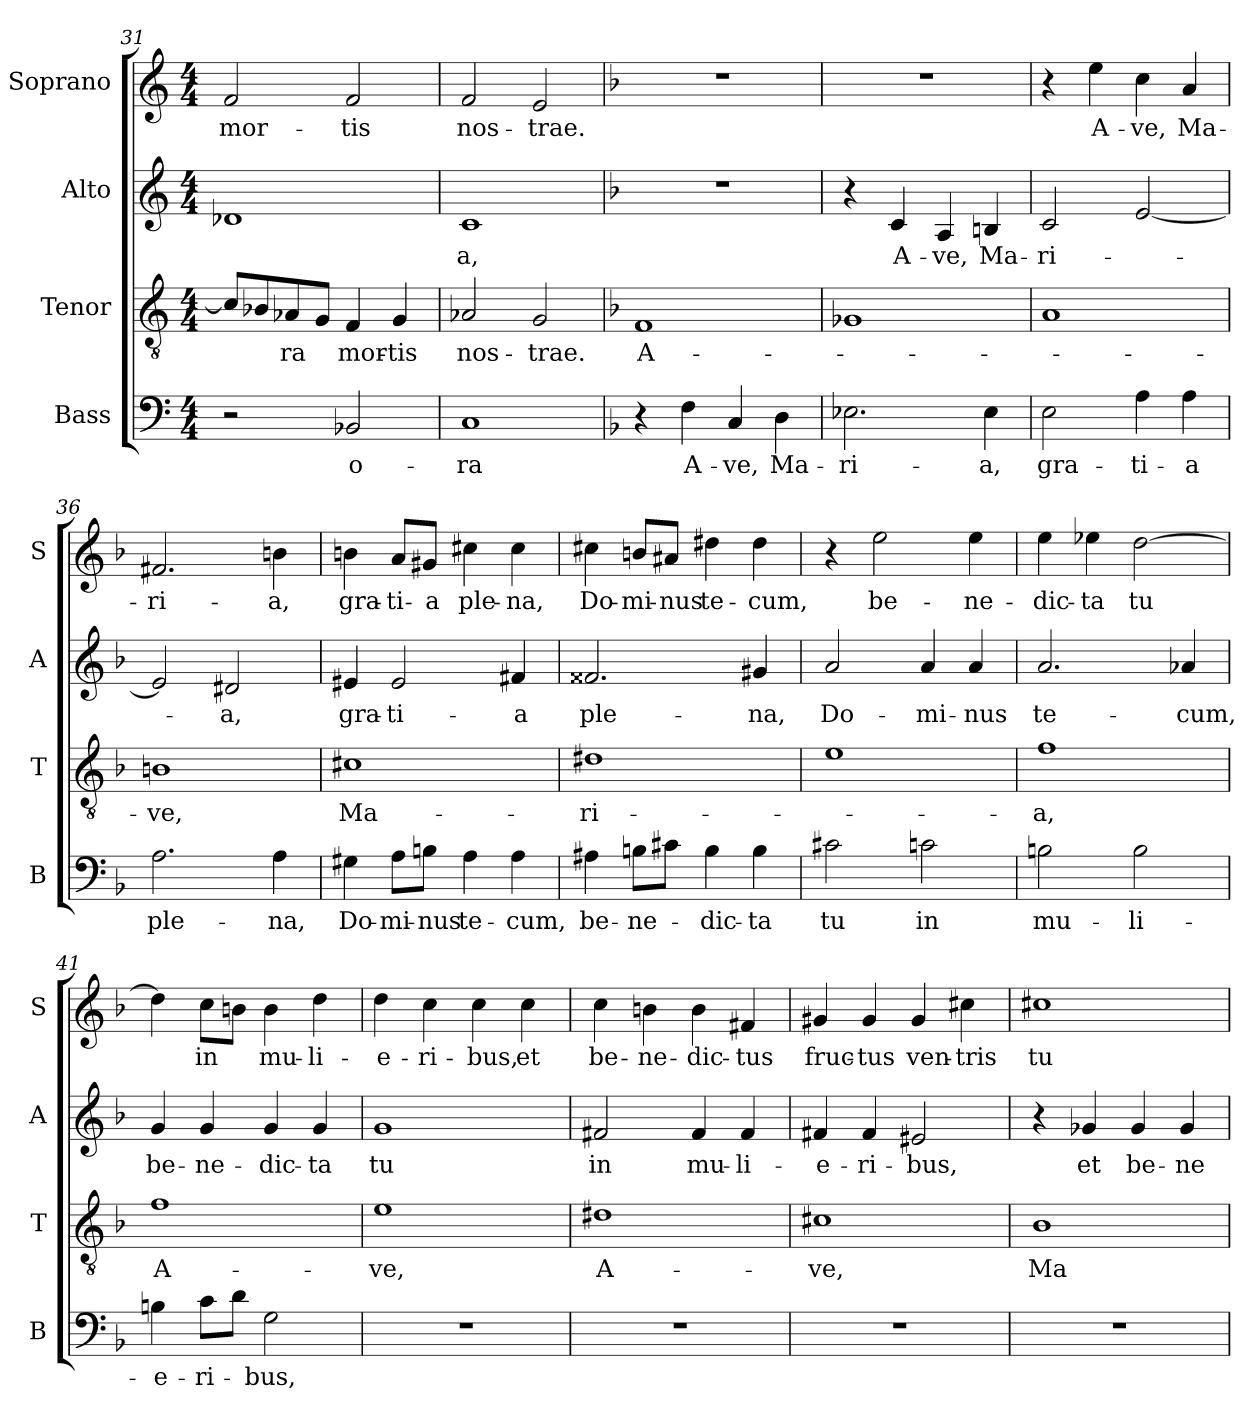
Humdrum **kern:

**kern	**text	**kern	**text	**kern	**text	**kern	**text
*part4	*part4	*part3	*part3	*part2	*part2	*part1	*part1
*staff4	*staff4	*staff3	*staff3	*staff2	*staff2	*staff1	*staff1
*I"Bass	*	*I"Tenor	*	*I"Alto	*	*I"Soprano	*
*I'B	*	*I'T	*	*I'A	*	*I'S	*
!!LO:LB:g=z
*clefF4	*	*clefGv2	*	*clefG2	*	*clefG2	*
*k[]	*	*k[]	*	*k[]	*	*k[]	*
*C:	*	*C:	*	*C:	*	*C:	*
*M4/4	*	*M4/4	*	*M4/4	*	*M4/4	*
=31	=31	=31	=31	=31	=31	=31	=31
!	!	!	!	!	!	!	!LO:LY:b
2r	.	8c/L]	.	1d-X	.	2f/	mor-
.	.	8B-X/	.	.	.	.	.
!	!	!	!LO:LY:b	!	!	!	!
.	.	8A-X/	-ra	.	.	.	.
.	.	8G/J	.	.	.	.	.
!	!LO:LY:b	!	!LO:LY:b	!	!	!	!LO:LY:b
2BB-X/	o-	4F/	mor-	.	.	2f/	-tis
!	!	!	!LO:LY:b	!	!	!	!
.	.	4G/	-tis	.	.	.	.
=32	=32	=32	=32	=32	=32	=32	=32
!	!LO:LY:b	!	!LO:LY:b	!	!LO:LY:b	!	!LO:LY:b
1C	-ra	2A-X/	nos-	1c	-a,	2f/	nos-
!	!	!	!LO:LY:b	!	!	!	!LO:LY:b
.	.	2G/	-trae.	.	.	2e/	-trae.
=33	=33	=33	=33	=33	=33	=33	=33
*k[b-]	*	*k[b-]	*	*k[b-]	*	*k[b-]	*
*F:	*	*F:	*	*F:	*	*F:	*
!	!	!	!LO:LY:b	!	!	!	!
4r	.	1F	A-	1r	.	1r	.
!	!LO:LY:b	!	!	!	!	!	!
4F\	A-	.	.	.	.	.	.
!	!LO:LY:b	!	!	!	!	!	!
4C/	-ve,	.	.	.	.	.	.
!	!LO:LY:b	!	!	!	!	!	!
4D\	Ma-	.	.	.	.	.	.
=34	=34	=34	=34	=34	=34	=34	=34
!	!LO:LY:b	!	!	!	!	!	!
2.E-X\	-ri-	1G-X	.	4r	.	1r	.
!	!	!	!	!	!LO:LY:b	!	!
.	.	.	.	4c/	A-	.	.
!	!	!	!	!	!LO:LY:b	!	!
.	.	.	.	4A/	-ve,	.	.
!	!LO:LY:b	!	!	!	!LO:LY:b	!	!
4E-\	-a,	.	.	4Bn/	Ma-	.	.
=35	=35	=35	=35	=35	=35	=35	=35
!	!LO:LY:b	!	!	!	!LO:LY:b	!	!
2E\	gra-	1A	.	2c/	-ri-	4r	.
!	!	!	!	!	!	!	!LO:LY:b
.	.	.	.	.	.	4ee\	A-
!	!LO:LY:b	!	!	!	!	!	!LO:LY:b
4A\	-ti-	.	.	[2e/	.	4cc\	-ve,
!	!LO:LY:b	!	!	!	!	!	!LO:LY:b
4A\	-a	.	.	.	.	4a/	Ma-
=36	=36	=36	=36	=36	=36	=36	=36
!	!LO:LY:b	!	!LO:LY:b	!	!	!	!LO:LY:b
2.A\	ple-	1Bn	-ve,	2e/]	.	2.f#X/	-ri-
!	!	!	!	!	!LO:LY:b	!	!
.	.	.	.	2d#X/	-a,	.	.
!	!LO:LY:b	!	!	!	!	!	!LO:LY:b
4A\	-na,	.	.	.	.	4bn\	-a,
!!LO:PB:g=z
=37	=37	=37	=37	=37	=37	=37	=37
!	!LO:LY:b	!	!LO:LY:b	!	!LO:LY:b	!	!LO:LY:b
4G#X\	Do-	1c#X	Ma-	4e#X/	gra-	4bn\	gra-
!	!LO:LY:b	!	!	!	!LO:LY:b	!	!LO:LY:b
8A\L	-mi-	.	.	2e#/	-ti-	8a/L	-ti-
!	!LO:LY:b	!	!	!	!	!	!LO:LY:b
8Bn\J	-nus	.	.	.	.	8g#X/J	-a
!	!LO:LY:b	!	!	!	!	!	!LO:LY:b
4A\	te-	.	.	.	.	4cc#X\	ple-
!	!LO:LY:b	!	!	!	!LO:LY:b	!	!LO:LY:b
4A\	-cum,	.	.	4f#X/	-a	4cc#\	-na,
=38	=38	=38	=38	=38	=38	=38	=38
!	!LO:LY:b	!	!LO:LY:b	!	!LO:LY:b	!	!LO:LY:b
4A#X\	be-	1d#X	-ri-	2.f##X/	ple-	4cc#X\	Do-
!	!LO:LY:b	!	!	!	!	!	!LO:LY:b
8Bn\L	-ne-	.	.	.	.	8bn/L	-mi-
!	!	!	!	!	!	!	!LO:LY:b
8c#X\J	.	.	.	.	.	8a#X/J	-nus
!	!LO:LY:b	!	!	!	!	!	!LO:LY:b
4B\	-dic-	.	.	.	.	4dd#X\	te-
!	!LO:LY:b	!	!	!	!LO:LY:b	!	!LO:LY:b
4B\	-ta	.	.	4g#X/	-na,	4dd#\	-cum,
=39	=39	=39	=39	=39	=39	=39	=39
!	!LO:LY:b	!	!	!	!LO:LY:b	!	!
2c#X\	tu	1e	.	2a/	Do-	4r	.
!	!	!	!	!	!	!	!LO:LY:b
.	.	.	.	.	.	2ee\	be-
!	!LO:LY:b	!	!	!	!LO:LY:b	!	!
2cn\	in	.	.	4a/	-mi-	.	.
!	!	!	!	!	!LO:LY:b	!	!LO:LY:b
.	.	.	.	4a/	-nus	4ee\	-ne-
=40	=40	=40	=40	=40	=40	=40	=40
!	!LO:LY:b	!	!LO:LY:b	!	!LO:LY:b	!	!LO:LY:b
2Bn\	mu-	1f	-a,	2.a/	te-	4ee\	-dic-
!	!	!	!	!	!	!	!LO:LY:b
.	.	.	.	.	.	4ee-X\	-ta
!	!LO:LY:b	!	!	!	!	!	!LO:LY:b
2B\	-li-	.	.	.	.	[2dd\	tu
!	!	!	!	!	!LO:LY:b	!	!
.	.	.	.	4a-X/	-cum,	.	.
=41	=41	=41	=41	=41	=41	=41	=41
!	!LO:LY:b	!	!LO:LY:b	!	!LO:LY:b	!	!
4Bn\	-e-	1f	A-	4g/	be-	4dd\]	.
!	!LO:LY:b	!	!	!	!LO:LY:b	!	!LO:LY:b
8c\L	-ri-	.	.	4g/	-ne-	8cc\L	in
8d\J	.	.	.	.	.	8bn\J	.
!	!LO:LY:b	!	!	!	!LO:LY:b	!	!LO:LY:b
2G\	-bus,	.	.	4g/	-dic-	4b\	mu-
!	!	!	!	!	!LO:LY:b	!	!LO:LY:b
.	.	.	.	4g/	-ta	4dd\	-li-
=42	=42	=42	=42	=42	=42	=42	=42
!	!	!	!LO:LY:b	!	!LO:LY:b	!	!LO:LY:b
1r	.	1e	-ve,	1g	tu	4dd\	-e-
!	!	!	!	!	!	!	!LO:LY:b
.	.	.	.	.	.	4cc\	-ri-
!	!	!	!	!	!	!	!LO:LY:b
.	.	.	.	.	.	4cc\	-bus,
!	!	!	!	!	!	!	!LO:LY:b
.	.	.	.	.	.	4cc\	et
!!LO:LB:g=z
=43	=43	=43	=43	=43	=43	=43	=43
!	!	!	!LO:LY:b	!	!LO:LY:b	!	!LO:LY:b
1r	.	1d#X	A-	2f#X/	in	4cc\	be-
!	!	!	!	!	!	!	!LO:LY:b
.	.	.	.	.	.	4bn\	-ne-
!	!	!	!	!	!LO:LY:b	!	!LO:LY:b
.	.	.	.	4f#/	mu-	4b\	-dic-
!	!	!	!	!	!LO:LY:b	!	!LO:LY:b
.	.	.	.	4f#/	-li-	4f#X/	-tus
=44	=44	=44	=44	=44	=44	=44	=44
!	!	!	!LO:LY:b	!	!LO:LY:b	!	!LO:LY:b
1r	.	1c#X	-ve,	4f#X/	-e-	4g#X/	fruc-
!	!	!	!	!	!LO:LY:b	!	!LO:LY:b
.	.	.	.	4f#/	-ri-	4g#/	-tus
!	!	!	!	!	!LO:LY:b	!	!LO:LY:b
.	.	.	.	2e#X/	-bus,	4g#/	ven-
!	!	!	!	!	!	!	!LO:LY:b
.	.	.	.	.	.	4cc#X\	-tris
=45	=45	=45	=45	=45	=45	=45	=45
!	!	!	!LO:LY:b	!	!	!	!LO:LY:b
1r	.	1B-	Ma-	4r	.	1cc#X	tu-
!	!	!	!	!	!LO:LY:b	!	!
.	.	.	.	4g-X/	et	.	.
!	!	!	!	!	!LO:LY:b	!	!
.	.	.	.	4g-/	be-	.	.
!	!	!	!	!	!LO:LY:b	!	!
.	.	.	.	4g-/	-ne-	.	.
=	=	=	=	=	=	=	=
*-	*-	*-	*-	*-	*-	*-	*-
